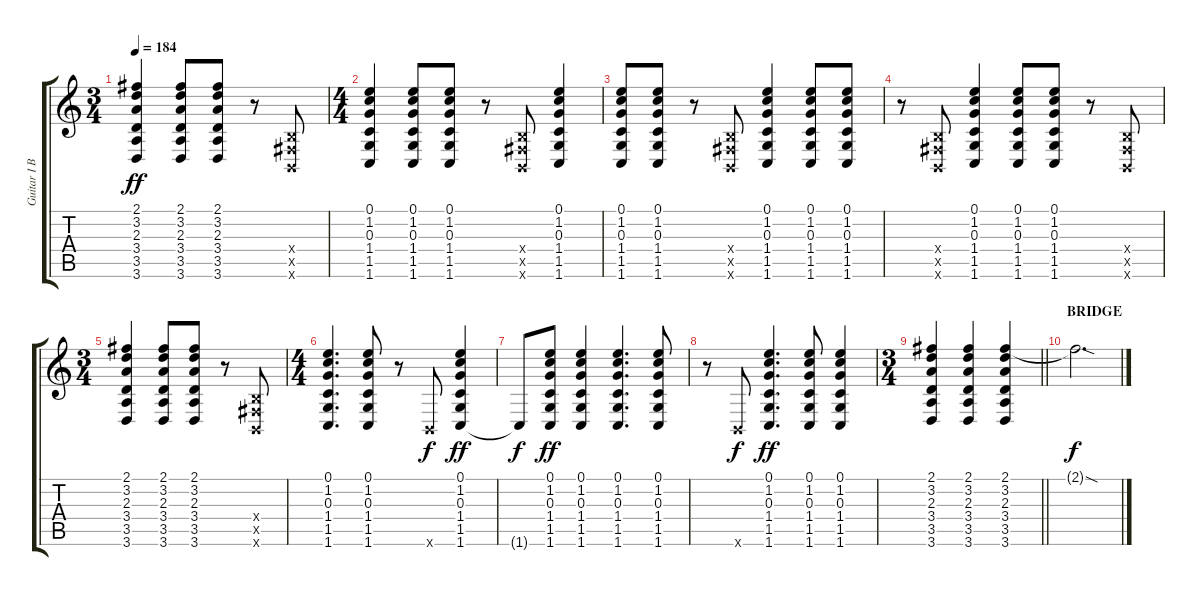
\track ("Guitar I BF#BGBE " "Guitar I B") {instrument distortionguitar}
\staff {score tabs}
\tuning (E4 B3 G3 B2 Gb2 B1) {hide}
\ts (3 4)
\tempo 184
\clef g2
\ks c
(2.1 3.2 2.3 3.4 3.5 3.6).4{dy ff} (2.1 3.2 2.3 3.4 3.5 3.6).8 (2.1 3.2 2.3 3.4 3.5 3.6).8 r.8 (0.4{x} 0.5{x} 0.6{x}).8 |
\ts (4 4)
(0.1 1.2 0.3 1.4 1.5 1.6).4 (0.1 1.2 0.3 1.4 1.5 1.6).8 (0.1 1.2 0.3 1.4 1.5 1.6).8 r.8 (0.4{x} 0.5{x} 0.6{x}).8 (0.1 1.2 0.3 1.4 1.5 1.6).4 |
(0.1 1.2 0.3 1.4 1.5 1.6).8 (0.1 1.2 0.3 1.4 1.5 1.6).8 r.8 (0.4{x} 0.5{x} 0.6{x}).8 (0.1 1.2 0.3 1.4 1.5 1.6).4 (0.1 1.2 0.3 1.4 1.5 1.6).8 (0.1 1.2 0.3 1.4 1.5 1.6).8 |
r.8 (0.4{x} 0.5{x} 0.6{x}).8 (0.1 1.2 0.3 1.4 1.5 1.6).4 (0.1 1.2 0.3 1.4 1.5 1.6).8 (0.1 1.2 0.3 1.4 1.5 1.6).8 r.8 (0.4{x} 0.5{x} 0.6{x}).8 |
\ts (3 4)
(2.1 3.2 2.3 3.4 3.5 3.6).4 (2.1 3.2 2.3 3.4 3.5 3.6).8 (2.1 3.2 2.3 3.4 3.5 3.6).8 r.8 (0.4{x} 0.5{x} 0.6{x}).8 |
\ts (4 4)
(0.1 1.2 0.3 1.4 1.5 1.6).4{d} (0.1 1.2 0.3 1.4 1.5 1.6).8 r.8 0.6{x}.8{dy f} (0.1 1.2 0.3 1.4 1.5 1.6).4{dy ff} |
1.6{t}.8{dy f} (0.1 1.2 0.3 1.4 1.5 1.6).8{dy ff} (0.1 1.2 0.3 1.4 1.5 1.6).4 (0.1 1.2 0.3 1.4 1.5 1.6).4{d} (0.1 1.2 0.3 1.4 1.5 1.6).8 |
r.8 0.6{x}.8{dy f} (0.1 1.2 0.3 1.4 1.5 1.6).4{d dy ff} (0.1 1.2 0.3 1.4 1.5 1.6).8 (0.1 1.2 0.3 1.4 1.5 1.6).4 |
\ts (3 4)
\barLineRight lightlight
(2.1 3.2 2.3 3.4 3.5 3.6).4 (2.1 3.2 2.3 3.4 3.5 3.6).4 (2.1 3.2 2.3 3.4 3.5 3.6).4 |
\section ("" "BRIDGE")
2.1{sod t}.2{d dy f}
